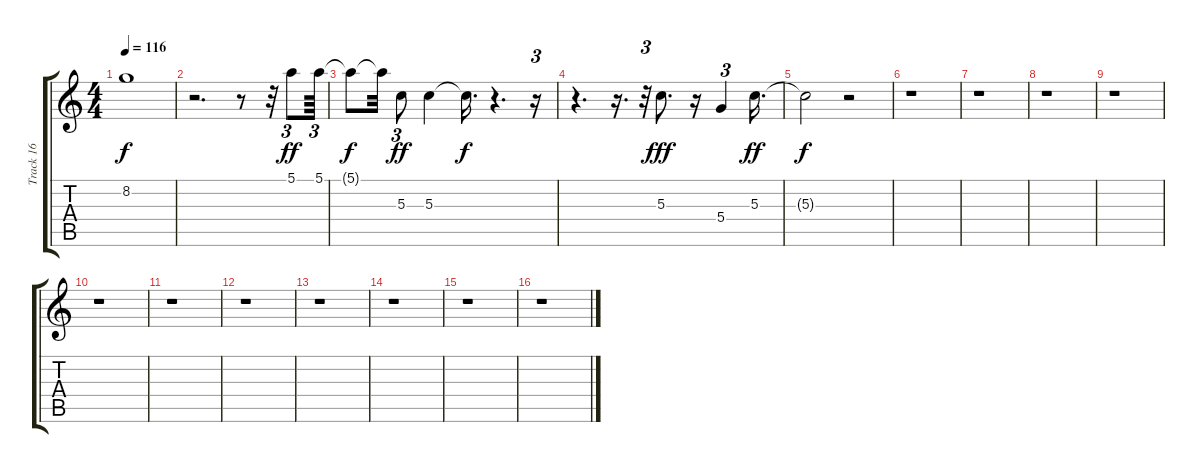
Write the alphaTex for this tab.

\track ("Track 16" "Track 16") {instrument electricguitarjazz}
\staff {score tabs}
\tuning (E4 B3 G3 D3 A2 E2) {hide}
\ts (4 4)
\tempo 116
\clef g2
\ks c
8.2{t}.1{dy f} |
r.2{d} r.8 r.32 5.1.8{tu (3 2) dy ff} 5.1.64{tu (3 2)} |
5.1{t}.8{dy f} 5.1{t}.32 5.3.8{tu (3 2) dy ff} 5.3.4 5.3{t}.16{d dy f} r.4{d} r.16{tu (3 2)} |
r.4{d} r.16{d} r.32{tu (3 2)} 5.3.8{d dy fff} r.16 5.4.4{tu (3 2)} 5.3.16{d dy ff} |
5.3{t}.2{dy f} r.2 |
r.1 |
r.1 |
r.1 |
r.1 |
r.1 |
r.1 |
r.1 |
r.1 |
r.1 |
r.1 |
r.1
